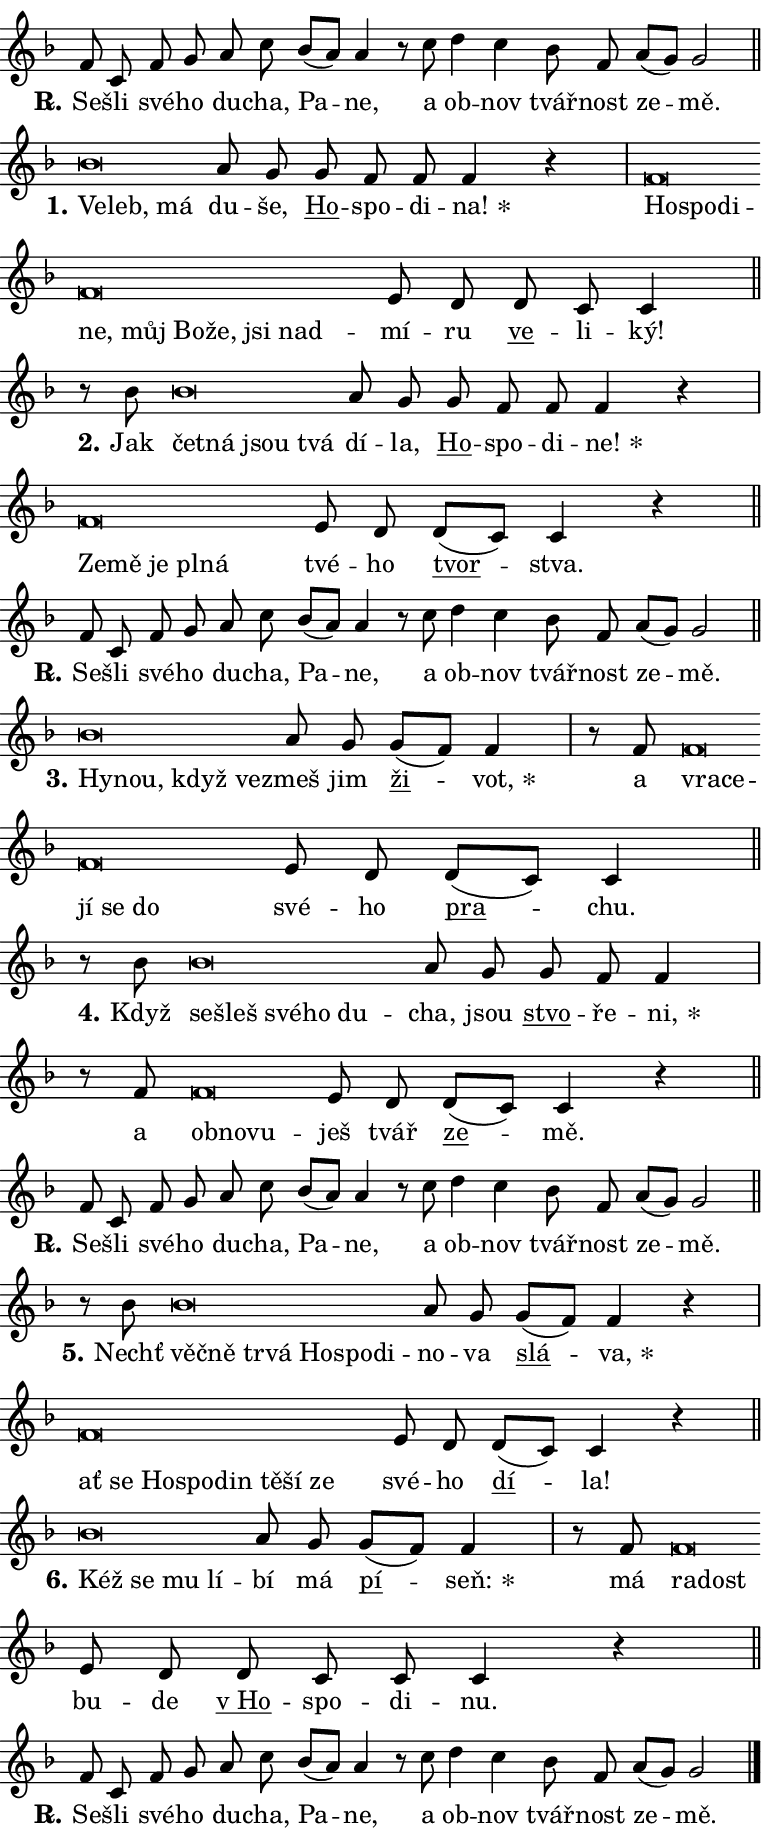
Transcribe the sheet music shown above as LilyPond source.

\version "2.24.0"
\header { tagline = "" }
\paper {
  indent = 0\cm
  top-margin = 0\cm
  right-margin = 0.13\cm % to fit lyric hyphens
  bottom-margin = 0\cm
  left-margin = 0\cm
  paper-width = 13\cm
  page-breaking = #ly:one-page-breaking
  system-system-spacing.basic-distance = #11
  score-system-spacing.basic-distance = #11
  ragged-last = ##f
}


%% Author: Thomas Morley
%% https://lists.gnu.org/archive/html/lilypond-user/2020-05/msg00002.html
#(define (line-position grob)
"Returns position of @var[grob} in current system:
   @code{'start}, if at first time-step
   @code{'end}, if at last time-step
   @code{'middle} otherwise
"
  (let* ((col (ly:item-get-column grob))
         (ln (ly:grob-object col 'left-neighbor))
         (rn (ly:grob-object col 'right-neighbor))
         (col-to-check-left (if (ly:grob? ln) ln col))
         (col-to-check-right (if (ly:grob? rn) rn col))
         (break-dir-left
           (and
             (ly:grob-property col-to-check-left 'non-musical #f)
             (ly:item-break-dir col-to-check-left)))
         (break-dir-right
           (and
             (ly:grob-property col-to-check-right 'non-musical #f)
             (ly:item-break-dir col-to-check-right))))
        (cond ((eqv? 1 break-dir-left) 'start)
              ((eqv? -1 break-dir-right) 'end)
              (else 'middle))))

#(define (tranparent-at-line-position vctor)
  (lambda (grob)
  "Relying on @code{line-position} select the relevant enry from @var{vctor}.
Used to determine transparency,"
    (case (line-position grob)
      ((end) (not (vector-ref vctor 0)))
      ((middle) (not (vector-ref vctor 1)))
      ((start) (not (vector-ref vctor 2))))))

noteHeadBreakVisibility =
#(define-music-function (break-visibility)(vector?)
"Makes @code{NoteHead}s transparent relying on @var{break-visibility}"
#{
  \override NoteHead.transparent =
    #(tranparent-at-line-position break-visibility)
#})

#(define delete-ledgers-for-transparent-note-heads
  (lambda (grob)
    "Reads whether a @code{NoteHead} is transparent.
If so this @code{NoteHead} is removed from @code{'note-heads} from
@var{grob}, which is supposed to be @code{LedgerLineSpanner}.
As a result ledgers are not printed for this @code{NoteHead}"
    (let* ((nhds-array (ly:grob-object grob 'note-heads))
           (nhds-list
             (if (ly:grob-array? nhds-array)
                 (ly:grob-array->list nhds-array)
                 '()))
           ;; Relies on the transparent-property being done before
           ;; Staff.LedgerLineSpanner.after-line-breaking is executed.
           ;; This is fragile ...
           (to-keep
             (remove
               (lambda (nhd)
                 (ly:grob-property nhd 'transparent #f))
               nhds-list)))
      ;; TODO find a better method to iterate over grob-arrays, similiar
      ;; to filter/remove etc for lists
      ;; For now rebuilt from scratch
      (set! (ly:grob-object grob 'note-heads)  '())
      (for-each
        (lambda (nhd)
          (ly:pointer-group-interface::add-grob grob 'note-heads nhd))
        to-keep))))

squashNotes = {
  \override NoteHead.X-extent = #'(-0.2 . 0.2)
  \override NoteHead.Y-extent = #'(-0.75 . 0)
  \override NoteHead.stencil =
    #(lambda (grob)
       (let ((pos (ly:grob-property grob 'staff-position)))
         (begin
           (if (< pos -7) (display "ERROR: Lower brevis then expected\n") (display ""))
           (if (<= pos -6) ly:text-interface::print ly:note-head::print))))
}
unSquashNotes = {
  \revert NoteHead.X-extent
  \revert NoteHead.Y-extent
  \revert NoteHead.stencil
}

hideNotes = \noteHeadBreakVisibility #begin-of-line-visible
unHideNotes = \noteHeadBreakVisibility #all-visible

% work-around for resetting accidentals
% https://lilypond.org/doc/v2.23/Documentation/notation/displaying-rhythms#unmetered-music
cadenzaMeasure = {
  \cadenzaOff
  \partial 1024 s1024
  \cadenzaOn
}

#(define-markup-command (accent layout props text) (markup?)
  "Underline accented syllable"
  (interpret-markup layout props
    #{\markup \override #'(offset . 4.3) \underline { #text }#}))

responsum = \markup \concat {
  "R" \hspace #-1.05 \path #0.1 #'((moveto 0 0.07) (lineto 0.9 0.8)) \hspace #0.05 "."
}

spaceSize = #0.6828661417322834 % exact space size for TeX Gyre Schola

\layout {
  \context {
    \Staff
    \remove "Time_signature_engraver"
    \override LedgerLineSpanner.after-line-breaking = #delete-ledgers-for-transparent-note-heads
  }
  \context {
    \Lyrics {
      \override LyricSpace.minimum-distance = \spaceSize
      \override LyricText.font-name = #"TeX Gyre Schola"
      \override LyricText.font-size = 1
      \override StanzaNumber.font-name = #"TeX Gyre Schola Bold"
      \override StanzaNumber.font-size = 1
    }
  }
  \context {
    \Score 
    \override NoteHead.text =
      #(lambda (grob) 
        (let ((pos (ly:grob-property grob 'staff-position)))
          #{\markup {
            \combine
              \halign #-0.55 \raise #(if (= pos -6) 0 0.5) \override #'(thickness . 2) \draw-line #'(3.2 . 0)
              \musicglyph "noteheads.sM1"
          }#}))
  }
}

% magnetic-lyrics.ily
%
%   written by
%     Jean Abou Samra <jean@abou-samra.fr>
%     Werner Lemberg <wl@gnu.org>
%
%   adapted by
%     Jiri Hon <jiri.hon@gmail.com>
%
% Version 2022-Apr-15

% https://www.mail-archive.com/lilypond-user@gnu.org/msg149350.html

#(define (Left_hyphen_pointer_engraver context)
   "Collect syllable-hyphen-syllable occurrences in lyrics and store
them in properties.  This engraver only looks to the left.  For
example, if the lyrics input is @code{foo -- bar}, it does the
following.

@itemize @bullet
@item
Set the @code{text} property of the @code{LyricHyphen} grob between
@q{foo} and @q{bar} to @code{foo}.

@item
Set the @code{left-hyphen} property of the @code{LyricText} grob with
text @q{foo} to the @code{LyricHyphen} grob between @q{foo} and
@q{bar}.
@end itemize

Use this auxiliary engraver in combination with the
@code{lyric-@/text::@/apply-@/magnetic-@/offset!} hook."
   (let ((hyphen #f)
         (text #f))
     (make-engraver
      (acknowledgers
       ((lyric-syllable-interface engraver grob source-engraver)
        (set! text grob)))
      (end-acknowledgers
       ((lyric-hyphen-interface engraver grob source-engraver)
        ;(when (not (grob::has-interface grob 'lyric-space-interface))
          (set! hyphen grob)));)
      ((stop-translation-timestep engraver)
       (when (and text hyphen)
         (ly:grob-set-object! text 'left-hyphen hyphen))
       (set! text #f)
       (set! hyphen #f)))))

#(define (lyric-text::apply-magnetic-offset! grob)
   "If the space between two syllables is less than the value in
property @code{LyricText@/.details@/.squash-threshold}, move the right
syllable to the left so that it gets concatenated with the left
syllable.

Use this function as a hook for
@code{LyricText@/.after-@/line-@/breaking} if the
@code{Left_@/hyphen_@/pointer_@/engraver} is active."
   (let ((hyphen (ly:grob-object grob 'left-hyphen #f)))
     (when hyphen
       (let ((left-text (ly:spanner-bound hyphen LEFT)))
         (when (grob::has-interface left-text 'lyric-syllable-interface)
           (let* ((common (ly:grob-common-refpoint grob left-text X))
                  (this-x-ext (ly:grob-extent grob common X))
                  (left-x-ext
                   (begin
                     ;; Trigger magnetism for left-text.
                     (ly:grob-property left-text 'after-line-breaking)
                     (ly:grob-extent left-text common X)))
                  ;; `delta` is the gap width between two syllables.
                  (delta (- (interval-start this-x-ext)
                            (interval-end left-x-ext)))
                  (details (ly:grob-property grob 'details))
                  (threshold (assoc-get 'squash-threshold details 0.2)))
             (when (< delta threshold)
               (let* (;; We have to manipulate the input text so that
                      ;; ligatures crossing syllable boundaries are not
                      ;; disabled.  For languages based on the Latin
                      ;; script this is essentially a beautification.
                      ;; However, for non-Western scripts it can be a
                      ;; necessity.
                      (lt (ly:grob-property left-text 'text))
                      (rt (ly:grob-property grob 'text))
                      (is-space (grob::has-interface hyphen 'lyric-space-interface))
                      (space (if is-space " " ""))
                      (extra-delta (if is-space spaceSize 0))
                      ;; Append new syllable.
                      (ltrt-space (if (and (string? lt) (string? rt))
                                (string-append lt space rt)
                                (make-concat-markup (list lt space rt))))
                      ;; Right-align `ltrt` to the right side.
                      (ltrt-space-markup (grob-interpret-markup
                               grob
                               (make-translate-markup
                                (cons (interval-length this-x-ext) 0)
                                (make-right-align-markup ltrt-space)))))
                 (begin
                   ;; Don't print `left-text`.
                   (ly:grob-set-property! left-text 'stencil #f)
                   ;; Set text and stencil (which holds all collected
                   ;; syllables so far) and shift it to the left.
                   (ly:grob-set-property! grob 'text ltrt-space)
                   (ly:grob-set-property! grob 'stencil ltrt-space-markup)
                   (ly:grob-translate-axis! grob (- (- delta extra-delta)) X))))))))))


#(define (lyric-hyphen::displace-bounds-first grob)
   ;; Make very sure this callback isn't triggered too early.
   (let ((left (ly:spanner-bound grob LEFT))
         (right (ly:spanner-bound grob RIGHT)))
     (ly:grob-property left 'after-line-breaking)
     (ly:grob-property right 'after-line-breaking)
     (ly:lyric-hyphen::print grob)))

squashThreshold = #0.4

\layout {
  \context {
    \Lyrics
    \consists #Left_hyphen_pointer_engraver
    \override LyricText.after-line-breaking =
      #lyric-text::apply-magnetic-offset!
    \override LyricHyphen.stencil = #lyric-hyphen::displace-bounds-first
    \override LyricText.details.squash-threshold = \squashThreshold
    \override LyricHyphen.minimum-distance = 0
    \override LyricHyphen.minimum-length = \squashThreshold
  }
}

squashText = \override LyricText.details.squash-threshold = 9999
unSquashText = \override LyricText.details.squash-threshold = \squashThreshold

leftText = \override LyricText.self-alignment-X = #LEFT
unLeftText = \revert LyricText.self-alignment-X

starOffset = #(lambda (grob) 
                (let ((x_offset (ly:self-alignment-interface::aligned-on-x-parent grob)))
                  (if (= x_offset 0) 0 (+ x_offset 1.2))))

star = #(define-music-function (syllable)(string?)
"Append star separator at the end of a syllable"
#{
  \once \override LyricText.X-offset = #starOffset
  \lyricmode { \markup {
    #syllable
    \override #'((font-name . "TeX Gyre Schola Bold")) \hspace #0.2 \lower #0.65 \larger "*"
  } }
#})

starAccent = #(define-music-function (syllable)(string?)
"Append star separator at the end of a syllable and make accent"
#{
  \once \override LyricText.X-offset = #starOffset
  \lyricmode { \markup {
    \accent #syllable
    \override #'((font-name . "TeX Gyre Schola Bold")) \hspace #0.2 \lower #0.65 \larger "*"
  } }
#})

breath = #(define-music-function (syllable)(string?)
"Append breathing indicator at the end of a syllable"
#{
  \lyricmode { \markup { #syllable "+" } }
#})

optionalBreath = #(define-music-function (syllable)(string?)
"Append optional breathing indicator at the end of a syllable"
#{
  \lyricmode { \markup { #syllable "(+)" } }
#})


\score {
    <<
        \new Voice = "melody" { \cadenzaOn \key f \major \relative { f'8 c f g a c \bar "" bes[( a)] a4 \bar "" r8 c d4 c \bar "" bes8 f \bar "" a[( g)] g2 \cadenzaMeasure \bar "||" \break } }
        \new Lyrics \lyricsto "melody" { \lyricmode { \set stanza = \responsum
Se -- šli své -- ho du -- cha, Pa -- ne, a ob -- nov tvář -- nost ze -- mě. } }
    >>
    \layout {}
}

\score {
    <<
        \new Voice = "melody" { \cadenzaOn \key f \major \relative { \squashNotes bes'\breve*1/16 \hideNotes \breve*1/16 \breve*1/16 \bar "" \unHideNotes \unSquashNotes a8 g \bar "" g f f f4 r \cadenzaMeasure \bar "|" \squashNotes f\breve*1/16 \hideNotes \breve*1/16 \bar "" \breve*1/16 \bar "" \breve*1/16 \bar "" \breve*1/16 \bar "" \breve*1/16 \bar "" \breve*1/16 \bar "" \breve*1/16 \breve*1/16 \bar "" \unHideNotes \unSquashNotes e8 d \bar "" d c c4 \cadenzaMeasure \bar "||" \break } }
        \new Lyrics \lyricsto "melody" { \lyricmode { \set stanza = "1."
\leftText Ve -- \squashText leb, má \unLeftText \unSquashText du -- še, \markup \accent Ho -- spo -- di -- \star na! \leftText Ho -- \squashText spo -- di -- ne, můj Bo -- že, jsi nad -- \unLeftText \unSquashText mí -- ru \markup \accent ve -- li -- ký! } }
    >>
    \layout {}
}

\score {
    <<
        \new Voice = "melody" { \cadenzaOn \key f \major \relative { r8 bes'8 \squashNotes bes\breve*1/16 \hideNotes \breve*1/16 \bar "" \breve*1/16 \breve*1/16 \bar "" \unHideNotes \unSquashNotes a8 g \bar "" g f f f4 r \cadenzaMeasure \bar "|" \squashNotes f\breve*1/16 \hideNotes \breve*1/16 \bar "" \breve*1/16 \bar "" \breve*1/16 \breve*1/16 \bar "" \unHideNotes \unSquashNotes e8 d \bar "" d[( c)] c4 r \cadenzaMeasure \bar "||" \break } }
        \new Lyrics \lyricsto "melody" { \lyricmode { \set stanza = "2."
Jak \leftText čet -- \squashText ná jsou tvá \unLeftText \unSquashText dí -- la, \markup \accent Ho -- spo -- di -- \star ne! \leftText Ze -- \squashText mě je pl -- ná \unLeftText \unSquashText tvé -- ho \markup \accent tvor -- stva. } }
    >>
    \layout {}
}

\score {
    <<
        \new Voice = "melody" { \cadenzaOn \key f \major \relative { f'8 c f g a c \bar "" bes[( a)] a4 \bar "" r8 c d4 c \bar "" bes8 f \bar "" a[( g)] g2 \cadenzaMeasure \bar "||" \break } }
        \new Lyrics \lyricsto "melody" { \lyricmode { \set stanza = \responsum
Se -- šli své -- ho du -- cha, Pa -- ne, a ob -- nov tvář -- nost ze -- mě. } }
    >>
    \layout {}
}

\score {
    <<
        \new Voice = "melody" { \cadenzaOn \key f \major \relative { \squashNotes bes'\breve*1/16 \hideNotes \breve*1/16 \bar "" \breve*1/16 \breve*1/16 \bar "" \unHideNotes \unSquashNotes a8 g \bar "" g[( f)] f4 \cadenzaMeasure \bar "|" r8 f8 \squashNotes f\breve*1/16 \hideNotes \breve*1/16 \bar "" \breve*1/16 \bar "" \breve*1/16 \breve*1/16 \bar "" \unHideNotes \unSquashNotes e8 d \bar "" d[( c)] c4 \cadenzaMeasure \bar "||" \break } }
        \new Lyrics \lyricsto "melody" { \lyricmode { \set stanza = "3."
\leftText Hy -- \squashText nou, když ve -- \unLeftText \unSquashText zmeš jim \markup \accent ži -- \star vot, a \leftText vra -- \squashText ce -- jí se do \unLeftText \unSquashText své -- ho \markup \accent pra -- chu. } }
    >>
    \layout {}
}

\score {
    <<
        \new Voice = "melody" { \cadenzaOn \key f \major \relative { r8 bes'8 \squashNotes bes\breve*1/16 \hideNotes \breve*1/16 \bar "" \breve*1/16 \bar "" \breve*1/16 \breve*1/16 \bar "" \unHideNotes \unSquashNotes a8 g \bar "" g f f4 \cadenzaMeasure \bar "|" r8 f8 \squashNotes f\breve*1/16 \hideNotes \breve*1/16 \breve*1/16 \bar "" \unHideNotes \unSquashNotes e8 d \bar "" d[( c)] c4 r \cadenzaMeasure \bar "||" \break } }
        \new Lyrics \lyricsto "melody" { \lyricmode { \set stanza = "4."
Když \leftText se -- \squashText šleš své -- ho du -- \unLeftText \unSquashText cha, jsou \markup \accent stvo -- ře -- \star ni, a \leftText ob -- \squashText no -- vu -- \unLeftText \unSquashText ješ tvář \markup \accent ze -- mě. } }
    >>
    \layout {}
}

\score {
    <<
        \new Voice = "melody" { \cadenzaOn \key f \major \relative { f'8 c f g a c \bar "" bes[( a)] a4 \bar "" r8 c d4 c \bar "" bes8 f \bar "" a[( g)] g2 \cadenzaMeasure \bar "||" \break } }
        \new Lyrics \lyricsto "melody" { \lyricmode { \set stanza = \responsum
Se -- šli své -- ho du -- cha, Pa -- ne, a ob -- nov tvář -- nost ze -- mě. } }
    >>
    \layout {}
}

\score {
    <<
        \new Voice = "melody" { \cadenzaOn \key f \major \relative { r8 bes'8 \squashNotes bes\breve*1/16 \hideNotes \breve*1/16 \bar "" \breve*1/16 \bar "" \breve*1/16 \bar "" \breve*1/16 \bar "" \breve*1/16 \breve*1/16 \bar "" \unHideNotes \unSquashNotes a8 g \bar "" g[( f)] f4 r \cadenzaMeasure \bar "|" \squashNotes f\breve*1/16 \hideNotes \breve*1/16 \bar "" \breve*1/16 \bar "" \breve*1/16 \bar "" \breve*1/16 \bar "" \breve*1/16 \bar "" \breve*1/16 \breve*1/16 \bar "" \unHideNotes \unSquashNotes e8 d \bar "" d[( c)] c4 r \cadenzaMeasure \bar "||" \break } }
        \new Lyrics \lyricsto "melody" { \lyricmode { \set stanza = "5."
Nechť \leftText věč -- \squashText ně tr -- vá Ho -- spo -- di -- \unLeftText \unSquashText no -- va \markup \accent slá -- \star va, \leftText ať \squashText se Ho -- spo -- din tě -- ší ze \unLeftText \unSquashText své -- ho \markup \accent dí -- la! } }
    >>
    \layout {}
}

\score {
    <<
        \new Voice = "melody" { \cadenzaOn \key f \major \relative { \squashNotes bes'\breve*1/16 \hideNotes \breve*1/16 \bar "" \breve*1/16 \breve*1/16 \bar "" \unHideNotes \unSquashNotes a8 g \bar "" g[( f)] f4 \cadenzaMeasure \bar "|" r8 f8 \squashNotes f\breve*1/16 \hideNotes \breve*1/16 \bar "" \unHideNotes \unSquashNotes e8 d \bar "" d c c c4 r \cadenzaMeasure \bar "||" \break } }
        \new Lyrics \lyricsto "melody" { \lyricmode { \set stanza = "6."
\leftText Kéž \squashText se mu lí -- \unLeftText \unSquashText bí má \markup \accent pí -- \star seň: má \leftText ra -- \squashText dost \unLeftText \unSquashText bu -- de \markup \accent "v Ho" -- spo -- di -- nu. } }
    >>
    \layout {}
}

\score {
    <<
        \new Voice = "melody" { \cadenzaOn \key f \major \relative { f'8 c f g a c \bar "" bes[( a)] a4 \bar "" r8 c d4 c \bar "" bes8 f \bar "" a[( g)] g2 \cadenzaMeasure \bar "||" \break } \bar "|." }
        \new Lyrics \lyricsto "melody" { \lyricmode { \set stanza = \responsum
Se -- šli své -- ho du -- cha, Pa -- ne, a ob -- nov tvář -- nost ze -- mě. } }
    >>
    \layout {}
}
